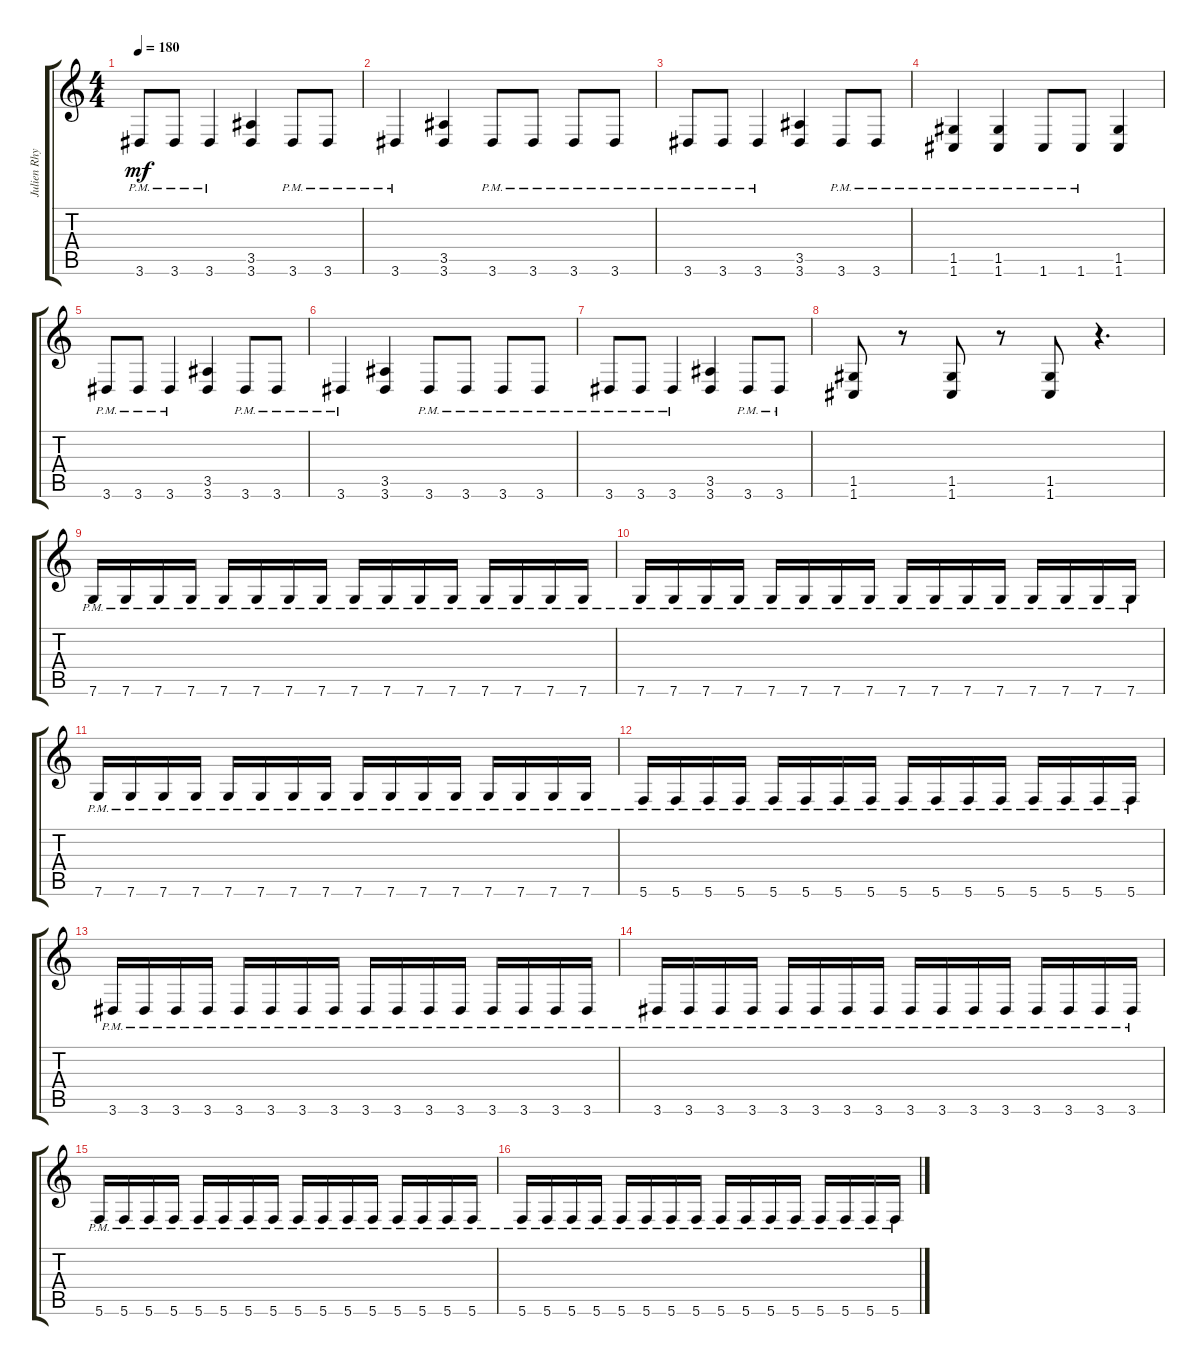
\track ("Julien Rhythm" "Julien Rhy") {instrument distortionguitar}
\staff {score tabs}
\tuning (D4 A3 F3 C3 G2 C2) {hide}
\ts (4 4)
\tempo 180
\clef g2
\ks c
3.6{pm}.8{dy mf} 3.6{pm}.8 3.6{pm}.4 (3.5 3.6).4 3.6{pm}.8 3.6{pm}.8 |
3.6{pm}.4 (3.5 3.6).4 3.6{pm}.8 3.6{pm}.8 3.6{pm}.8 3.6{pm}.8 |
3.6{pm}.8 3.6{pm}.8 3.6{pm}.4 (3.5 3.6).4 3.6{pm}.8 3.6{pm}.8 |
(1.5{pm} 1.6{pm}).4 (1.5{pm} 1.6{pm}).4 1.6{pm}.8 1.6{pm}.8 (1.5 1.6).4 |
3.6{pm}.8 3.6{pm}.8 3.6{pm}.4 (3.5 3.6).4 3.6{pm}.8 3.6{pm}.8 |
3.6{pm}.4 (3.5 3.6).4 3.6{pm}.8 3.6{pm}.8 3.6{pm}.8 3.6{pm}.8 |
3.6{pm}.8 3.6{pm}.8 3.6{pm}.4 (3.5 3.6).4 3.6{pm}.8 3.6{pm}.8 |
(1.5 1.6).8 r.8 (1.5 1.6).8 r.8 (1.5 1.6).8 r.4{d} |
7.6{pm}.16 7.6{pm}.16 7.6{pm}.16 7.6{pm}.16 7.6{pm}.16 7.6{pm}.16 7.6{pm}.16 7.6{pm}.16 7.6{pm}.16 7.6{pm}.16 7.6{pm}.16 7.6{pm}.16 7.6{pm}.16 7.6{pm}.16 7.6{pm}.16 7.6{pm}.16 |
7.6{pm}.16 7.6{pm}.16 7.6{pm}.16 7.6{pm}.16 7.6{pm}.16 7.6{pm}.16 7.6{pm}.16 7.6{pm}.16 7.6{pm}.16 7.6{pm}.16 7.6{pm}.16 7.6{pm}.16 7.6{pm}.16 7.6{pm}.16 7.6{pm}.16 7.6{pm}.16 |
7.6{pm}.16 7.6{pm}.16 7.6{pm}.16 7.6{pm}.16 7.6{pm}.16 7.6{pm}.16 7.6{pm}.16 7.6{pm}.16 7.6{pm}.16 7.6{pm}.16 7.6{pm}.16 7.6{pm}.16 7.6{pm}.16 7.6{pm}.16 7.6{pm}.16 7.6{pm}.16 |
5.6{pm}.16 5.6{pm}.16 5.6{pm}.16 5.6{pm}.16 5.6{pm}.16 5.6{pm}.16 5.6{pm}.16 5.6{pm}.16 5.6{pm}.16 5.6{pm}.16 5.6{pm}.16 5.6{pm}.16 5.6{pm}.16 5.6{pm}.16 5.6{pm}.16 5.6{pm}.16 |
3.6{pm}.16 3.6{pm}.16 3.6{pm}.16 3.6{pm}.16 3.6{pm}.16 3.6{pm}.16 3.6{pm}.16 3.6{pm}.16 3.6{pm}.16 3.6{pm}.16 3.6{pm}.16 3.6{pm}.16 3.6{pm}.16 3.6{pm}.16 3.6{pm}.16 3.6{pm}.16 |
3.6{pm}.16 3.6{pm}.16 3.6{pm}.16 3.6{pm}.16 3.6{pm}.16 3.6{pm}.16 3.6{pm}.16 3.6{pm}.16 3.6{pm}.16 3.6{pm}.16 3.6{pm}.16 3.6{pm}.16 3.6{pm}.16 3.6{pm}.16 3.6{pm}.16 3.6{pm}.16 |
5.6{pm}.16 5.6{pm}.16 5.6{pm}.16 5.6{pm}.16 5.6{pm}.16 5.6{pm}.16 5.6{pm}.16 5.6{pm}.16 5.6{pm}.16 5.6{pm}.16 5.6{pm}.16 5.6{pm}.16 5.6{pm}.16 5.6{pm}.16 5.6{pm}.16 5.6{pm}.16 |
5.6{pm}.16 5.6{pm}.16 5.6{pm}.16 5.6{pm}.16 5.6{pm}.16 5.6{pm}.16 5.6{pm}.16 5.6{pm}.16 5.6{pm}.16 5.6{pm}.16 5.6{pm}.16 5.6{pm}.16 5.6{pm}.16 5.6{pm}.16 5.6{pm}.16 5.6{pm}.16
